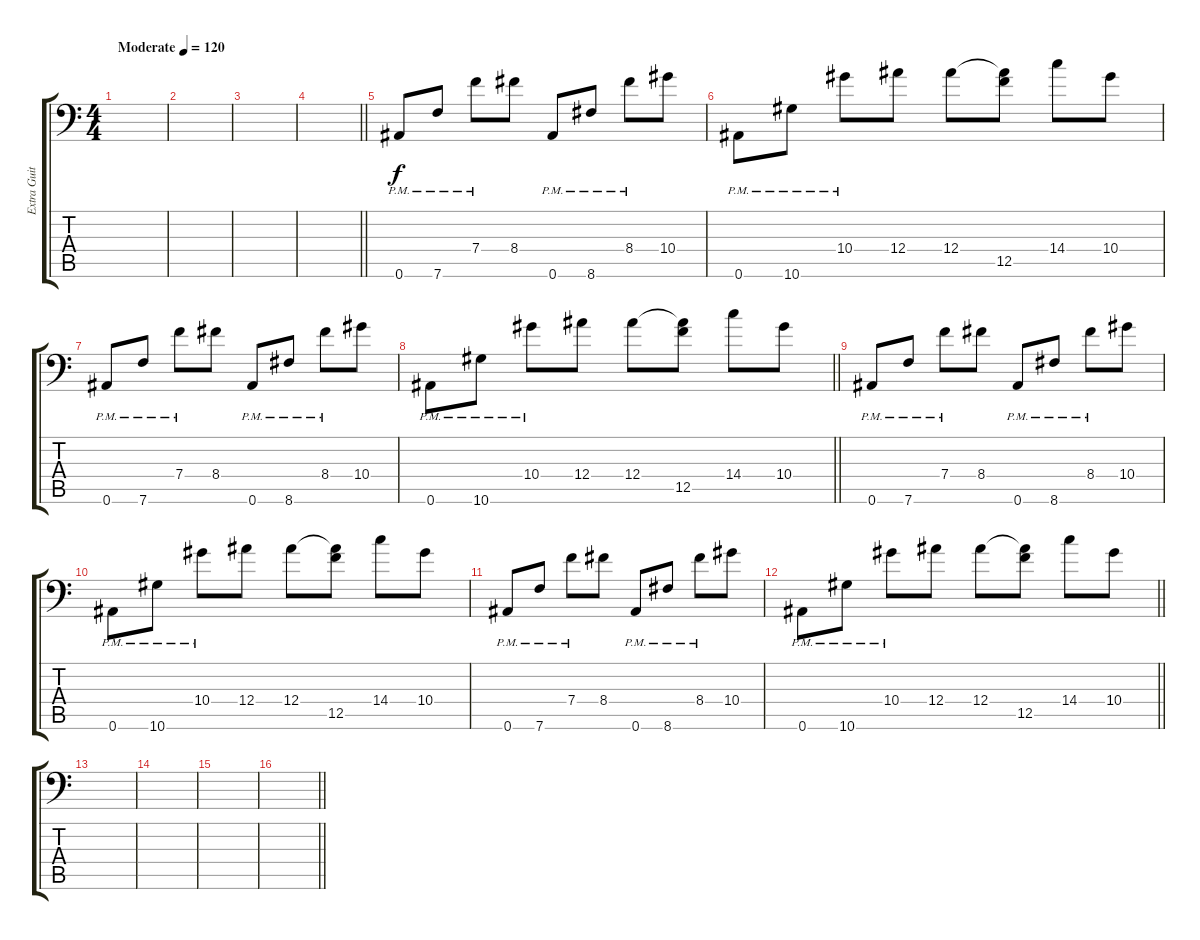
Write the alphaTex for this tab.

\track ("Extra Guitar" "Extra Guit") {instrument overdrivenguitar}
\staff {score tabs}
\tuning (C4 G3 Eb3 Bb2 F2 Bb1) {hide}
\ts (4 4)
\tempo (120 "Moderate")
\clef f4
\ks c
|
|
|
\barLineRight lightlight
|
0.6{pm}.8 7.6{pm}.8 7.4{pm}.8 8.4.8 0.6{pm}.8 8.6{pm}.8 8.4{pm}.8 10.4.8 |
0.6{pm}.8 10.6{pm}.8 10.4{pm}.8 12.4.8 12.4.8 (12.4{t} 12.5).8 14.4.8 10.4.8 |
0.6{pm}.8 7.6{pm}.8 7.4{pm}.8 8.4.8 0.6{pm}.8 8.6{pm}.8 8.4{pm}.8 10.4.8 |
\barLineRight lightlight
0.6{pm}.8 10.6{pm}.8 10.4{pm}.8 12.4.8 12.4.8 (12.4{t} 12.5).8 14.4.8 10.4.8 |
0.6{pm}.8 7.6{pm}.8 7.4{pm}.8 8.4.8 0.6{pm}.8 8.6{pm}.8 8.4{pm}.8 10.4.8 |
0.6{pm}.8 10.6{pm}.8 10.4{pm}.8 12.4.8 12.4.8 (12.4{t} 12.5).8 14.4.8 10.4.8 |
0.6{pm}.8 7.6{pm}.8 7.4{pm}.8 8.4.8 0.6{pm}.8 8.6{pm}.8 8.4{pm}.8 10.4.8 |
\barLineRight lightlight
0.6{pm}.8 10.6{pm}.8 10.4{pm}.8 12.4.8 12.4.8 (12.4{t} 12.5).8 14.4.8 10.4.8 |
|
|
|
\barLineRight lightlight
